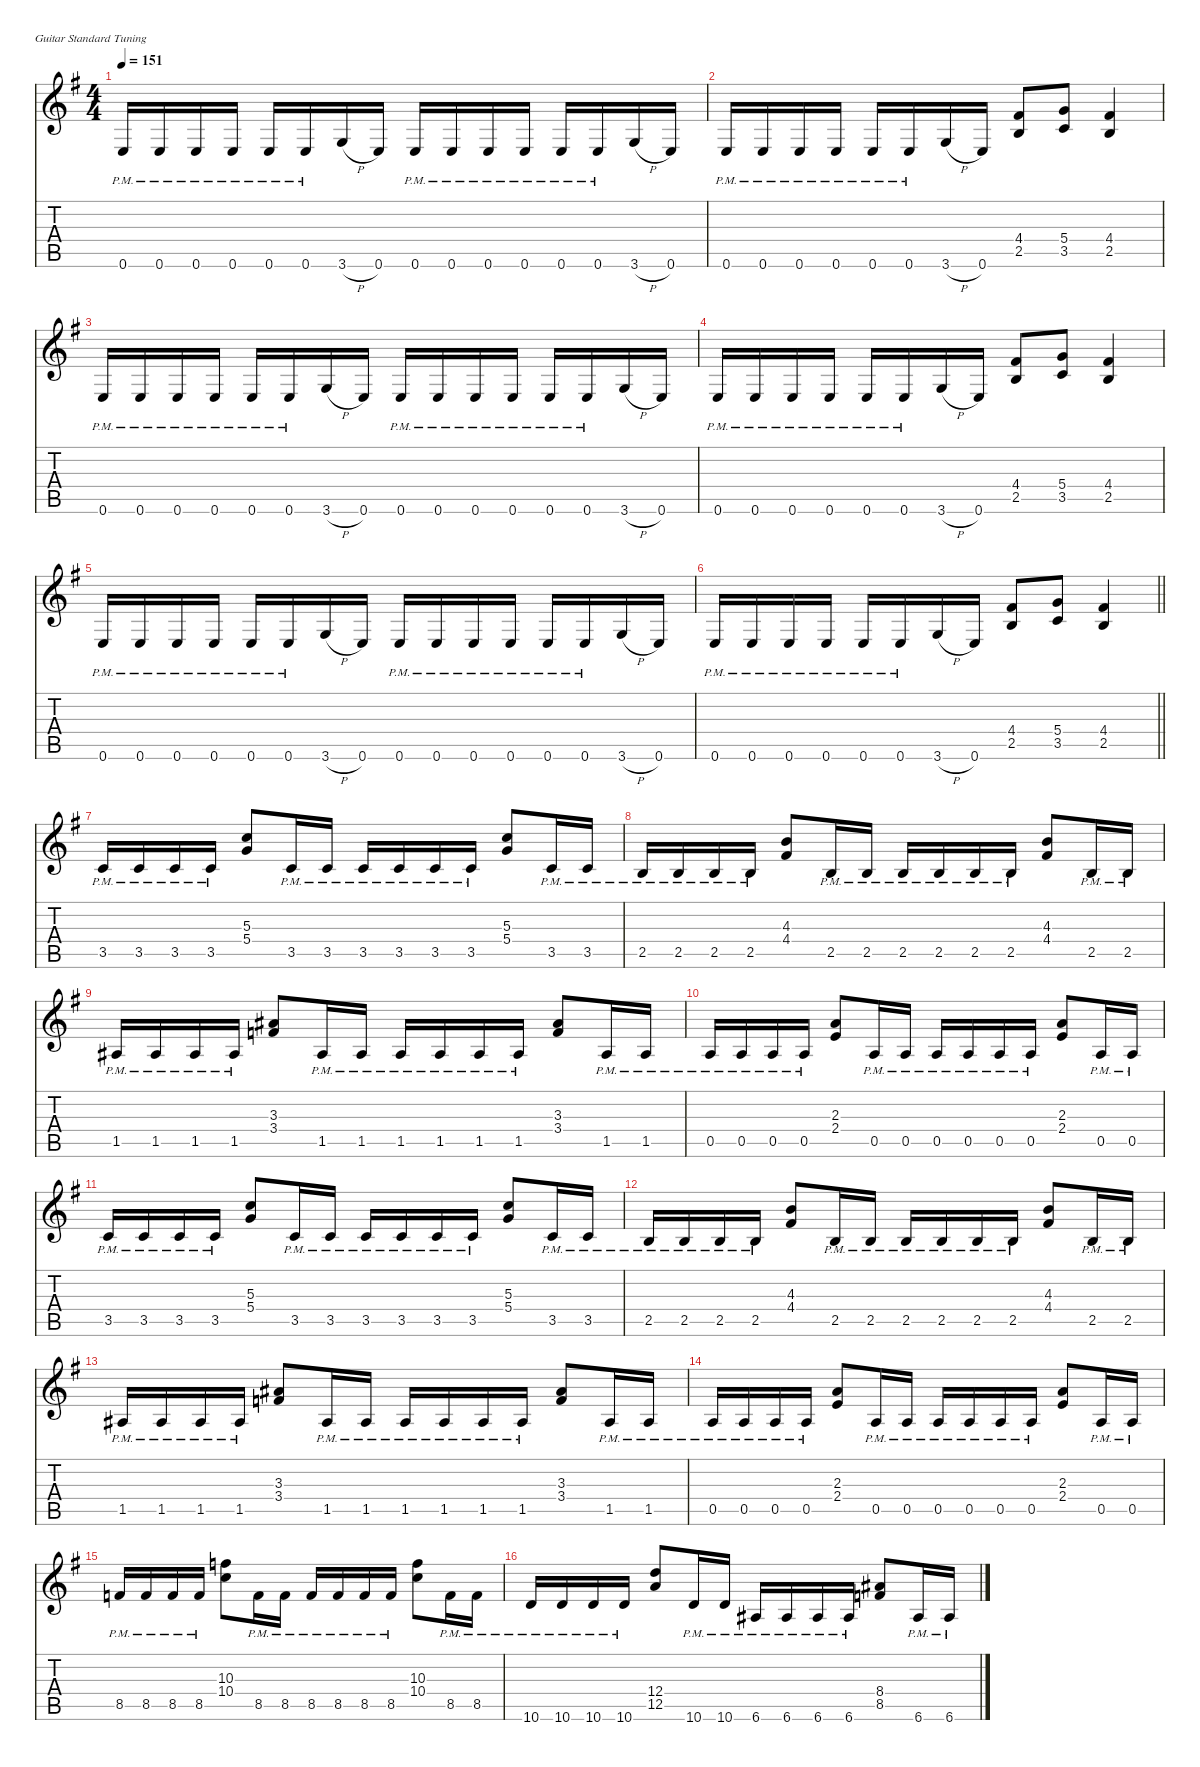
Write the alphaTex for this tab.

\defaultSystemsLayout 4
\hideDynamics
\bracketExtendMode nobrackets
\singleTrackTrackNamePolicy hidden
\multiTrackTrackNamePolicy hidden
\otherSystemsTrackNameOrientation horizontal
\track ("Guitar 1" "dist.guit.") {defaultSystemsLayout 8 mute instrument distortionguitar}
\staff {score tabs}
\tuning (E4 B3 G3 D3 A2 E2)
\ts (4 4)
\tempo 151
\clef g2
\ks eminor
0.6{pm acc forcenatural}.16{dy f beam Up} 0.6{pm acc forcenatural}.16{beam Up} 0.6{pm acc forcenatural}.16{beam Up} 0.6{pm acc forcenatural}.16{beam Up} 0.6{pm acc forcenatural}.16{beam Up} 0.6{pm acc forcenatural}.16{beam Up} 3.6{h acc forcenatural}.16{beam Up} 0.6{acc forcenatural}.16{beam Up} 0.6{pm acc forcenatural}.16{beam Up} 0.6{pm acc forcenatural}.16{beam Up} 0.6{pm acc forcenatural}.16{beam Up} 0.6{pm acc forcenatural}.16{beam Up} 0.6{pm acc forcenatural}.16{beam Up} 0.6{pm acc forcenatural}.16{beam Up} 3.6{h acc forcenatural}.16{beam Up} 0.6{acc forcenatural}.16{beam Up} |
0.6{pm acc forcenatural}.16{beam Up} 0.6{pm acc forcenatural}.16{beam Up} 0.6{pm acc forcenatural}.16{beam Up} 0.6{pm acc forcenatural}.16{beam Up} 0.6{pm acc forcenatural}.16{beam Up} 0.6{pm acc forcenatural}.16{beam Up} 3.6{h acc forcenatural}.16{beam Up} 0.6{acc forcenatural}.16{beam Up} (4.4{acc #} 2.5{acc forcenatural}).8{beam Up} (5.4{acc forcenatural} 3.5{acc forcenatural}).8{beam Up} (4.4{acc #} 2.5{acc forcenatural}).4{beam Up} |
0.6{pm acc forcenatural}.16{beam Up} 0.6{pm acc forcenatural}.16{beam Up} 0.6{pm acc forcenatural}.16{beam Up} 0.6{pm acc forcenatural}.16{beam Up} 0.6{pm acc forcenatural}.16{beam Up} 0.6{pm acc forcenatural}.16{beam Up} 3.6{h acc forcenatural}.16{beam Up} 0.6{acc forcenatural}.16{beam Up} 0.6{pm acc forcenatural}.16{beam Up} 0.6{pm acc forcenatural}.16{beam Up} 0.6{pm acc forcenatural}.16{beam Up} 0.6{pm acc forcenatural}.16{beam Up} 0.6{pm acc forcenatural}.16{beam Up} 0.6{pm acc forcenatural}.16{beam Up} 3.6{h acc forcenatural}.16{beam Up} 0.6{acc forcenatural}.16{beam Up} |
0.6{pm acc forcenatural}.16{beam Up} 0.6{pm acc forcenatural}.16{beam Up} 0.6{pm acc forcenatural}.16{beam Up} 0.6{pm acc forcenatural}.16{beam Up} 0.6{pm acc forcenatural}.16{beam Up} 0.6{pm acc forcenatural}.16{beam Up} 3.6{h acc forcenatural}.16{beam Up} 0.6{acc forcenatural}.16{beam Up} (4.4{acc #} 2.5{acc forcenatural}).8{beam Up} (5.4{acc forcenatural} 3.5{acc forcenatural}).8{beam Up} (4.4{acc #} 2.5{acc forcenatural}).4{beam Up} |
0.6{pm acc forcenatural}.16{beam Up} 0.6{pm acc forcenatural}.16{beam Up} 0.6{pm acc forcenatural}.16{beam Up} 0.6{pm acc forcenatural}.16{beam Up} 0.6{pm acc forcenatural}.16{beam Up} 0.6{pm acc forcenatural}.16{beam Up} 3.6{h acc forcenatural}.16{beam Up} 0.6{acc forcenatural}.16{beam Up} 0.6{pm acc forcenatural}.16{beam Up} 0.6{pm acc forcenatural}.16{beam Up} 0.6{pm acc forcenatural}.16{beam Up} 0.6{pm acc forcenatural}.16{beam Up} 0.6{pm acc forcenatural}.16{beam Up} 0.6{pm acc forcenatural}.16{beam Up} 3.6{h acc forcenatural}.16{beam Up} 0.6{acc forcenatural}.16{beam Up} |
\barLineRight lightlight
0.6{pm acc forcenatural}.16{beam Up} 0.6{pm acc forcenatural}.16{beam Up} 0.6{pm acc forcenatural}.16{beam Up} 0.6{pm acc forcenatural}.16{beam Up} 0.6{pm acc forcenatural}.16{beam Up} 0.6{pm acc forcenatural}.16{beam Up} 3.6{h acc forcenatural}.16{beam Up} 0.6{acc forcenatural}.16{beam Up} (4.4{acc #} 2.5{acc forcenatural}).8{beam Up} (5.4{acc forcenatural} 3.5{acc forcenatural}).8{beam Up} (4.4{acc #} 2.5{acc forcenatural}).4{beam Up} |
3.5{pm acc forcenatural}.16{beam Up} 3.5{pm acc forcenatural}.16{beam Up} 3.5{pm acc forcenatural}.16{beam Up} 3.5{pm acc forcenatural}.16{beam Up} (5.3{acc forcenatural} 5.4{acc forcenatural}).8{beam Up} 3.5{pm acc forcenatural}.16{beam Up} 3.5{pm acc forcenatural}.16{beam Up} 3.5{pm acc forcenatural}.16{beam Up} 3.5{pm acc forcenatural}.16{beam Up} 3.5{pm acc forcenatural}.16{beam Up} 3.5{pm acc forcenatural}.16{beam Up} (5.3{acc forcenatural} 5.4{acc forcenatural}).8{beam Up} 3.5{pm acc forcenatural}.16{beam Up} 3.5{pm acc forcenatural}.16{beam Up} |
2.5{pm acc forcenatural}.16{beam Up} 2.5{pm acc forcenatural}.16{beam Up} 2.5{pm acc forcenatural}.16{beam Up} 2.5{pm acc forcenatural}.16{beam Up} (4.3{acc forcenatural} 4.4{acc #}).8{beam Up} 2.5{pm acc forcenatural}.16{beam Up} 2.5{pm acc forcenatural}.16{beam Up} 2.5{pm acc forcenatural}.16{beam Up} 2.5{pm acc forcenatural}.16{beam Up} 2.5{pm acc forcenatural}.16{beam Up} 2.5{pm acc forcenatural}.16{beam Up} (4.3{acc forcenatural} 4.4{acc #}).8{beam Up} 2.5{pm acc forcenatural}.16{beam Up} 2.5{pm acc forcenatural}.16{beam Up} |
1.5{pm acc #}.16{beam Up} 1.5{pm acc #}.16{beam Up} 1.5{pm acc #}.16{beam Up} 1.5{pm acc #}.16{beam Up} (3.3{acc #} 3.4{acc forcenatural}).8{beam Up} 1.5{pm acc #}.16{beam Up} 1.5{pm acc #}.16{beam Up} 1.5{pm acc #}.16{beam Up} 1.5{pm acc #}.16{beam Up} 1.5{pm acc #}.16{beam Up} 1.5{pm acc #}.16{beam Up} (3.3{acc #} 3.4{acc forcenatural}).8{beam Up} 1.5{pm acc #}.16{beam Up} 1.5{pm acc #}.16{beam Up} |
0.5{pm acc forcenatural}.16{beam Up} 0.5{pm acc forcenatural}.16{beam Up} 0.5{pm acc forcenatural}.16{beam Up} 0.5{pm acc forcenatural}.16{beam Up} (2.3{acc forcenatural} 2.4{acc forcenatural}).8{beam Up} 0.5{pm acc forcenatural}.16{beam Up} 0.5{pm acc forcenatural}.16{beam Up} 0.5{pm acc forcenatural}.16{beam Up} 0.5{pm acc forcenatural}.16{beam Up} 0.5{pm acc forcenatural}.16{beam Up} 0.5{pm acc forcenatural}.16{beam Up} (2.3{acc forcenatural} 2.4{acc forcenatural}).8{beam Up} 0.5{pm acc forcenatural}.16{beam Up} 0.5{pm acc forcenatural}.16{beam Up} |
3.5{pm acc forcenatural}.16{beam Up} 3.5{pm acc forcenatural}.16{beam Up} 3.5{pm acc forcenatural}.16{beam Up} 3.5{pm acc forcenatural}.16{beam Up} (5.3{acc forcenatural} 5.4{acc forcenatural}).8{beam Up} 3.5{pm acc forcenatural}.16{beam Up} 3.5{pm acc forcenatural}.16{beam Up} 3.5{pm acc forcenatural}.16{beam Up} 3.5{pm acc forcenatural}.16{beam Up} 3.5{pm acc forcenatural}.16{beam Up} 3.5{pm acc forcenatural}.16{beam Up} (5.3{acc forcenatural} 5.4{acc forcenatural}).8{beam Up} 3.5{pm acc forcenatural}.16{beam Up} 3.5{pm acc forcenatural}.16{beam Up} |
2.5{pm acc forcenatural}.16{beam Up} 2.5{pm acc forcenatural}.16{beam Up} 2.5{pm acc forcenatural}.16{beam Up} 2.5{pm acc forcenatural}.16{beam Up} (4.3{acc forcenatural} 4.4{acc #}).8{beam Up} 2.5{pm acc forcenatural}.16{beam Up} 2.5{pm acc forcenatural}.16{beam Up} 2.5{pm acc forcenatural}.16{beam Up} 2.5{pm acc forcenatural}.16{beam Up} 2.5{pm acc forcenatural}.16{beam Up} 2.5{pm acc forcenatural}.16{beam Up} (4.3{acc forcenatural} 4.4{acc #}).8{beam Up} 2.5{pm acc forcenatural}.16{beam Up} 2.5{pm acc forcenatural}.16{beam Up} |
1.5{pm acc #}.16{beam Up} 1.5{pm acc #}.16{beam Up} 1.5{pm acc #}.16{beam Up} 1.5{pm acc #}.16{beam Up} (3.3{acc #} 3.4{acc forcenatural}).8{beam Up} 1.5{pm acc #}.16{beam Up} 1.5{pm acc #}.16{beam Up} 1.5{pm acc #}.16{beam Up} 1.5{pm acc #}.16{beam Up} 1.5{pm acc #}.16{beam Up} 1.5{pm acc #}.16{beam Up} (3.3{acc #} 3.4{acc forcenatural}).8{beam Up} 1.5{pm acc #}.16{beam Up} 1.5{pm acc #}.16{beam Up} |
0.5{pm acc forcenatural}.16{beam Up} 0.5{pm acc forcenatural}.16{beam Up} 0.5{pm acc forcenatural}.16{beam Up} 0.5{pm acc forcenatural}.16{beam Up} (2.3{acc forcenatural} 2.4{acc forcenatural}).8{beam Up} 0.5{pm acc forcenatural}.16{beam Up} 0.5{pm acc forcenatural}.16{beam Up} 0.5{pm acc forcenatural}.16{beam Up} 0.5{pm acc forcenatural}.16{beam Up} 0.5{pm acc forcenatural}.16{beam Up} 0.5{pm acc forcenatural}.16{beam Up} (2.3{acc forcenatural} 2.4{acc forcenatural}).8{beam Up} 0.5{pm acc forcenatural}.16{beam Up} 0.5{pm acc forcenatural}.16{beam Up} |
8.5{pm acc forcenatural}.16{beam Up} 8.5{pm acc forcenatural}.16{beam Up} 8.5{pm acc forcenatural}.16{beam Up} 8.5{pm acc forcenatural}.16{beam Up} (10.3{acc forcenatural} 10.4{acc forcenatural}).8{beam Down} 8.5{pm acc forcenatural}.16{beam Down} 8.5{pm acc forcenatural}.16{beam Down} 8.5{pm acc forcenatural}.16{beam Up} 8.5{pm acc forcenatural}.16{beam Up} 8.5{pm acc forcenatural}.16{beam Up} 8.5{pm acc forcenatural}.16{beam Up} (10.3{acc forcenatural} 10.4{acc forcenatural}).8{beam Down} 8.5{pm acc forcenatural}.16{beam Down} 8.5{pm acc forcenatural}.16{beam Down} |
10.6{pm acc forcenatural}.16{beam Up} 10.6{pm acc forcenatural}.16{beam Up} 10.6{pm acc forcenatural}.16{beam Up} 10.6{pm acc forcenatural}.16{beam Up} (12.4{acc forcenatural} 12.5{acc forcenatural}).8{beam Up} 10.6{pm acc forcenatural}.16{beam Up} 10.6{pm acc forcenatural}.16{beam Up} 6.6{pm acc #}.16{beam Up} 6.6{pm acc #}.16{beam Up} 6.6{pm acc #}.16{beam Up} 6.6{pm acc #}.16{beam Up} (8.4{acc #} 8.5{acc forcenatural}).8{beam Up} 6.6{pm acc #}.16{beam Up} 6.6{pm acc #}.16{beam Up}
